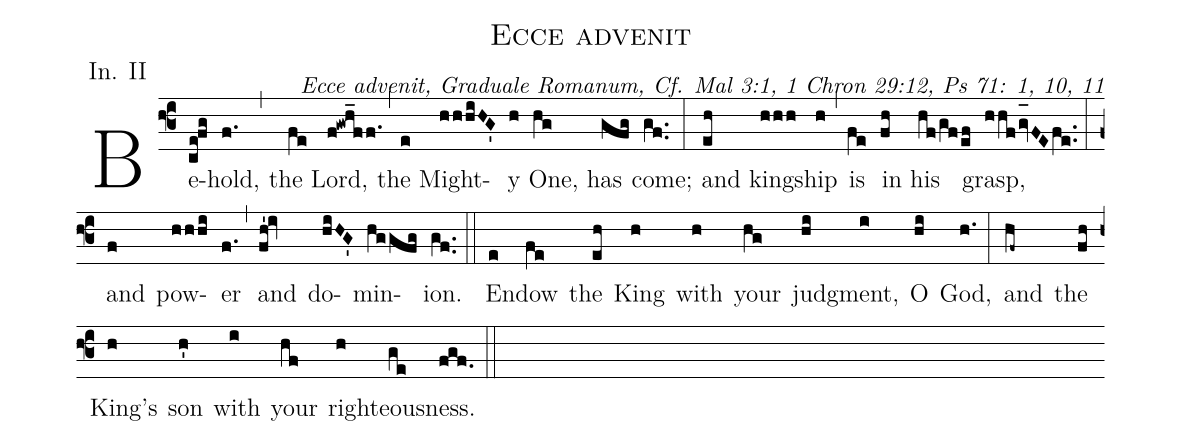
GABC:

name: Ecce advenit;
office-part: Introitus;
mode: 2;
commentary: Ecce advenit, Graduale Romanum, Cf. Mal 3:1, 1 Chron 29:12, Ps 71: 1, 10, 11;
annotation: In. II;
%%
(f3)Be(ce!fg)hold,(f.) (,) the(fe) Lord,(f!gwh_ff.) (,) the(e) Might(hhhiHG')y(h) One,(hg) has(gfg) come;(gf..) (:)
and(eh) king(hhh)ship(h) (,) is(fe) in(fh) his(hf/gfef) grasp,(hhfgv_[oh:h]FEfe..) (:) and(f) pow(hhhi)er(f.) (,) and(fh'!iv) do(hiHG')min(hggfg)ion.(gf..) (::)

En(e)dow(fe) the(eh) King(h) with(h) your(hg)
judg(hi)ment,(i) O(hi) God,(h.) (:) and(hf~) the(fh) King's(h) son(h') with(i) your(hf) right(h)eous(ge)ness.(fgf.) (::)
